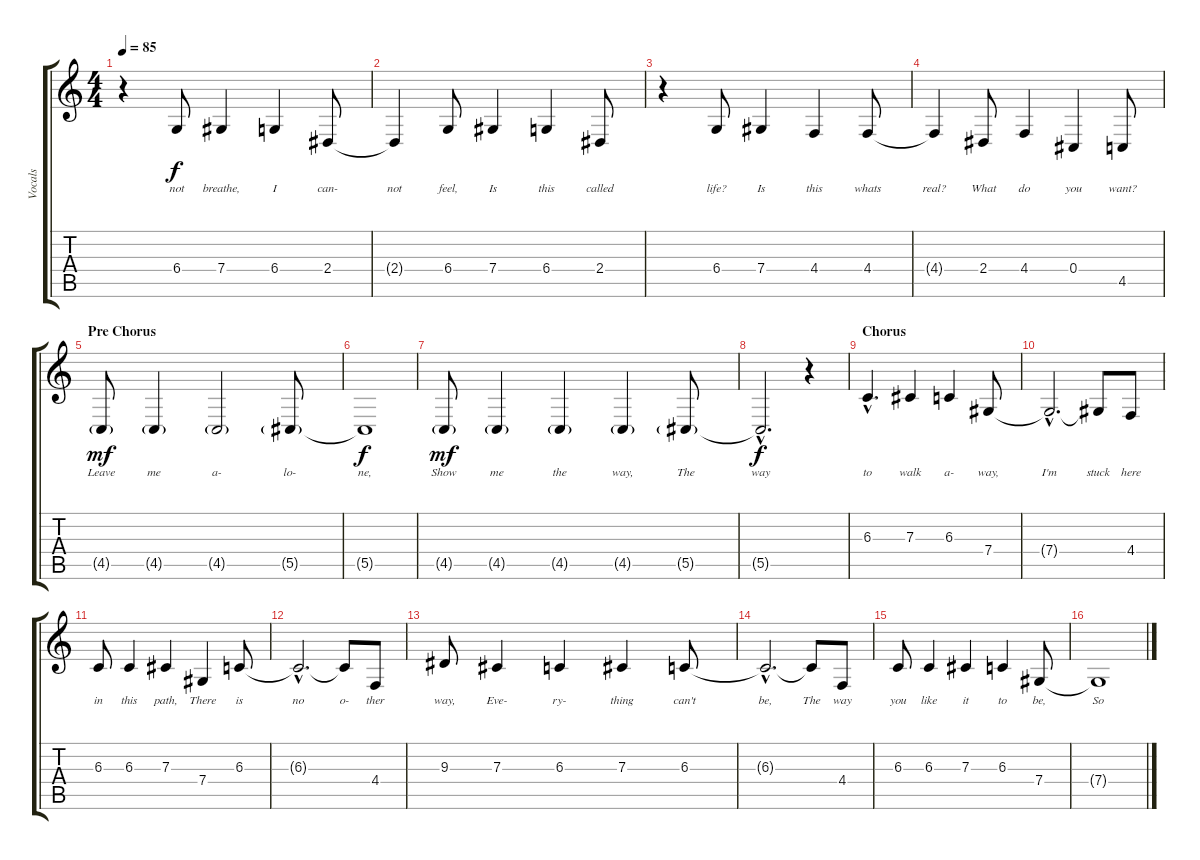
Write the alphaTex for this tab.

\track ("Vocals" "Vocals") {instrument lead8bassandlead}
\staff {score tabs}
\tuning (Eb4 Bb3 Gb3 Db3 Ab2 Db2) {hide}
\ts (4 4)
\tempo 85
\clef g2
\ks c
r.4{dy f} 6.4.8{lyrics (0 "not") lyrics (1 "") lyrics (2 "") lyrics (3 "") lyrics (4 "")} 7.4.4{lyrics (0 "breathe,") lyrics (1 "") lyrics (2 "") lyrics (3 "") lyrics (4 "")} 6.4.4{lyrics (0 "I") lyrics (1 "") lyrics (2 "") lyrics (3 "") lyrics (4 "")} 2.4.8{lyrics (0 "can-") lyrics (1 "") lyrics (2 "") lyrics (3 "") lyrics (4 "")} |
2.4{t}.4{lyrics (0 "not") lyrics (1 "") lyrics (2 "") lyrics (3 "") lyrics (4 "")} 6.4.8{lyrics (0 "feel,") lyrics (1 "") lyrics (2 "") lyrics (3 "") lyrics (4 "")} 7.4.4{lyrics (0 "Is") lyrics (1 "") lyrics (2 "") lyrics (3 "") lyrics (4 "")} 6.4.4{lyrics (0 "this") lyrics (1 "") lyrics (2 "") lyrics (3 "") lyrics (4 "")} 2.4.8{lyrics (0 "called") lyrics (1 "") lyrics (2 "") lyrics (3 "") lyrics (4 "")} |
r.4 6.4.8{lyrics (0 "life?") lyrics (1 "") lyrics (2 "") lyrics (3 "") lyrics (4 "")} 7.4.4{lyrics (0 "Is") lyrics (1 "") lyrics (2 "") lyrics (3 "") lyrics (4 "")} 4.4.4{lyrics (0 "this") lyrics (1 "") lyrics (2 "") lyrics (3 "") lyrics (4 "")} 4.4.8{lyrics (0 "whats") lyrics (1 "") lyrics (2 "") lyrics (3 "") lyrics (4 "")} |
4.4{t}.4{lyrics (0 "real?") lyrics (1 "") lyrics (2 "") lyrics (3 "") lyrics (4 "")} 2.4.8{lyrics (0 "What") lyrics (1 "") lyrics (2 "") lyrics (3 "") lyrics (4 "")} 4.4.4{lyrics (0 "do") lyrics (1 "") lyrics (2 "") lyrics (3 "") lyrics (4 "")} 0.4.4{lyrics (0 "you") lyrics (1 "") lyrics (2 "") lyrics (3 "") lyrics (4 "")} 4.5.8{lyrics (0 "want?") lyrics (1 "") lyrics (2 "") lyrics (3 "") lyrics (4 "")} |
\section ("" "Pre Chorus")
4.5{g}.8{lyrics (0 "Leave") lyrics (1 "") lyrics (2 "") lyrics (3 "") lyrics (4 "") dy mf} 4.5{g}.4{lyrics (0 "me") lyrics (1 "") lyrics (2 "") lyrics (3 "") lyrics (4 "")} 4.5{g}.2{lyrics (0 "a-") lyrics (1 "") lyrics (2 "") lyrics (3 "") lyrics (4 "")} 5.5{g}.8{lyrics (0 "lo-") lyrics (1 "") lyrics (2 "") lyrics (3 "") lyrics (4 "")} |
5.5{t}.1{lyrics (0 "ne,") lyrics (1 "") lyrics (2 "") lyrics (3 "") lyrics (4 "") dy f} |
4.5{g}.8{lyrics (0 "Show") lyrics (1 "") lyrics (2 "") lyrics (3 "") lyrics (4 "") dy mf} 4.5{g}.4{lyrics (0 "me") lyrics (1 "") lyrics (2 "") lyrics (3 "") lyrics (4 "")} 4.5{g}.4{lyrics (0 "the") lyrics (1 "") lyrics (2 "") lyrics (3 "") lyrics (4 "")} 4.5{g}.4{lyrics (0 "way,") lyrics (1 "") lyrics (2 "") lyrics (3 "") lyrics (4 "")} 5.5{g}.8{lyrics (0 "The") lyrics (1 "") lyrics (2 "") lyrics (3 "") lyrics (4 "")} |
5.5{hac t}.2{d lyrics (0 "way") lyrics (1 "") lyrics (2 "") lyrics (3 "") lyrics (4 "") dy f} r.4 |
\section ("" "Chorus")
6.3{hac}.4{d lyrics (0 "to") lyrics (1 "") lyrics (2 "") lyrics (3 "") lyrics (4 "")} 7.3.4{lyrics (0 "walk") lyrics (1 "") lyrics (2 "") lyrics (3 "") lyrics (4 "")} 6.3.4{lyrics (0 "a-") lyrics (1 "") lyrics (2 "") lyrics (3 "") lyrics (4 "")} 7.4.8{lyrics (0 "way,") lyrics (1 "") lyrics (2 "") lyrics (3 "") lyrics (4 "")} |
7.4{hac t}.2{d lyrics (0 "I'm") lyrics (1 "") lyrics (2 "") lyrics (3 "") lyrics (4 "")} 7.4{t}.8{lyrics (0 "stuck") lyrics (1 "") lyrics (2 "") lyrics (3 "") lyrics (4 "")} 4.4.8{lyrics (0 "here") lyrics (1 "") lyrics (2 "") lyrics (3 "") lyrics (4 "")} |
6.3.8{lyrics (0 "in") lyrics (1 "") lyrics (2 "") lyrics (3 "") lyrics (4 "")} 6.3.4{lyrics (0 "this") lyrics (1 "") lyrics (2 "") lyrics (3 "") lyrics (4 "")} 7.3.4{lyrics (0 "path,") lyrics (1 "") lyrics (2 "") lyrics (3 "") lyrics (4 "")} 7.4.4{lyrics (0 "There") lyrics (1 "") lyrics (2 "") lyrics (3 "") lyrics (4 "")} 6.3.8{lyrics (0 "is") lyrics (1 "") lyrics (2 "") lyrics (3 "") lyrics (4 "")} |
6.3{hac t}.2{d lyrics (0 "no") lyrics (1 "") lyrics (2 "") lyrics (3 "") lyrics (4 "")} 6.3{t}.8{lyrics (0 "o-") lyrics (1 "") lyrics (2 "") lyrics (3 "") lyrics (4 "")} 4.4.8{lyrics (0 "ther") lyrics (1 "") lyrics (2 "") lyrics (3 "") lyrics (4 "")} |
9.3.8{lyrics (0 "way,") lyrics (1 "") lyrics (2 "") lyrics (3 "") lyrics (4 "")} 7.3.4{lyrics (0 "Eve-") lyrics (1 "") lyrics (2 "") lyrics (3 "") lyrics (4 "")} 6.3.4{lyrics (0 "ry-") lyrics (1 "") lyrics (2 "") lyrics (3 "") lyrics (4 "")} 7.3.4{lyrics (0 "thing") lyrics (1 "") lyrics (2 "") lyrics (3 "") lyrics (4 "")} 6.3.8{lyrics (0 "can't") lyrics (1 "") lyrics (2 "") lyrics (3 "") lyrics (4 "")} |
6.3{hac t}.2{d lyrics (0 "be,") lyrics (1 "") lyrics (2 "") lyrics (3 "") lyrics (4 "")} 6.3{t}.8{lyrics (0 "The") lyrics (1 "") lyrics (2 "") lyrics (3 "") lyrics (4 "")} 4.4.8{lyrics (0 "way") lyrics (1 "") lyrics (2 "") lyrics (3 "") lyrics (4 "")} |
6.3.8{lyrics (0 "you") lyrics (1 "") lyrics (2 "") lyrics (3 "") lyrics (4 "")} 6.3.4{lyrics (0 "like") lyrics (1 "") lyrics (2 "") lyrics (3 "") lyrics (4 "")} 7.3.4{lyrics (0 "it") lyrics (1 "") lyrics (2 "") lyrics (3 "") lyrics (4 "")} 6.3.4{lyrics (0 "to") lyrics (1 "") lyrics (2 "") lyrics (3 "") lyrics (4 "")} 7.4.8{lyrics (0 "be,") lyrics (1 "") lyrics (2 "") lyrics (3 "") lyrics (4 "")} |
7.4{t}.1{lyrics (0 "So") lyrics (1 "") lyrics (2 "") lyrics (3 "") lyrics (4 "")}
